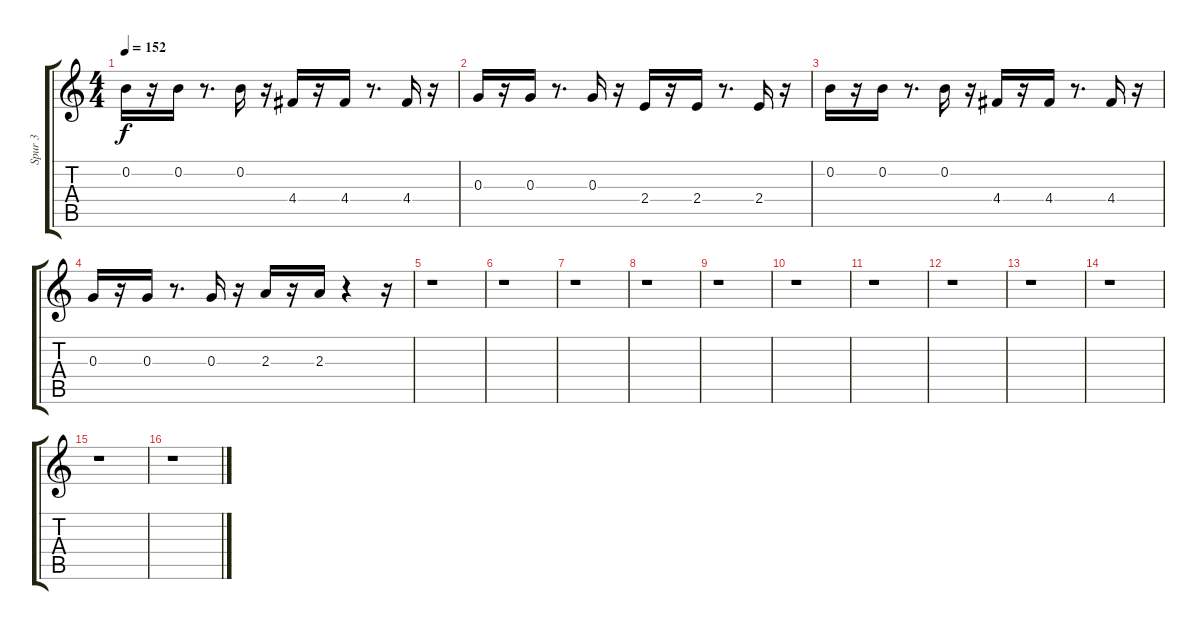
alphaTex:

\track ("Spur 3" "Spur 3") {instrument acousticguitarnylon}
\staff {score tabs}
\tuning (E4 B3 G3 D3 A2 E2) {hide}
\ts (4 4)
\tempo 152
\clef g2
\ks c
0.2.16{dy f} r.16 0.2.16 r.8{d} 0.2.16 r.16 4.4.16 r.16 4.4.16 r.8{d} 4.4.16 r.16 |
0.3.16 r.16 0.3.16 r.8{d} 0.3.16 r.16 2.4.16 r.16 2.4.16 r.8{d} 2.4.16 r.16 |
0.2.16 r.16 0.2.16 r.8{d} 0.2.16 r.16 4.4.16 r.16 4.4.16 r.8{d} 4.4.16 r.16 |
0.3.16 r.16 0.3.16 r.8{d} 0.3.16 r.16 2.3.16 r.16 2.3.16 r.4 r.16 |
r.1 |
r.1 |
r.1 |
r.1 |
r.1 |
r.1 |
r.1 |
r.1 |
r.1 |
r.1 |
r.1 |
r.1
